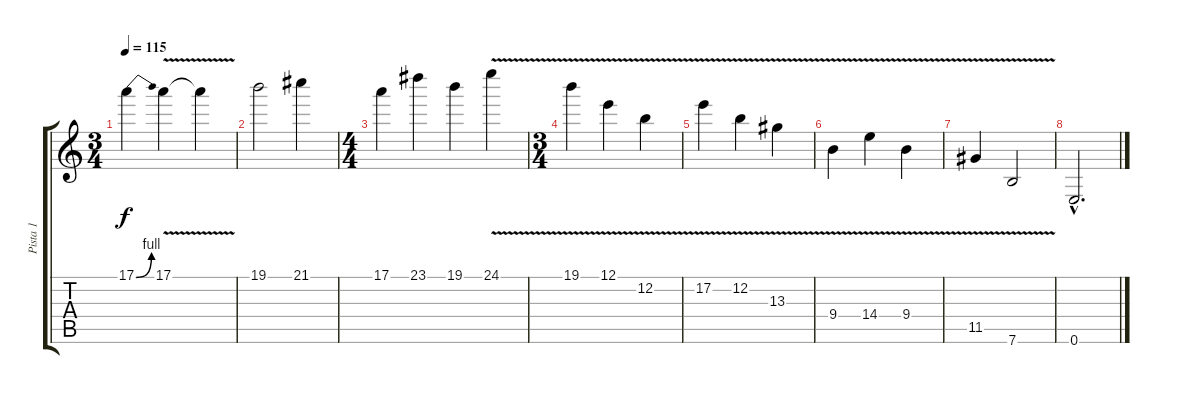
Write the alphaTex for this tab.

\track ("Pista 1" "Pista 1") {instrument overdrivenguitar}
\staff {score tabs}
\tuning (E4 B3 G3 D3 A2 E2) {hide}
\ts (3 4)
\tempo 115
\clef g2
\ks c
17.1{be (bend 0 0 60 4)}.4{dy f} 17.1{v}.4 17.1{t}.4 |
19.1.2 21.1.4 |
\ts (4 4)
17.1.4 23.1.4 19.1.4 24.1{v}.4 |
\ts (3 4)
19.1{v}.4 12.1{v}.4 12.2{v}.4 |
17.2{v}.4 12.2{v}.4 13.3{v}.4 |
9.4{v}.4 14.4{v}.4 9.4{v}.4 |
11.5{v}.4 7.6{v}.2 |
0.6{hac}.2{d}
